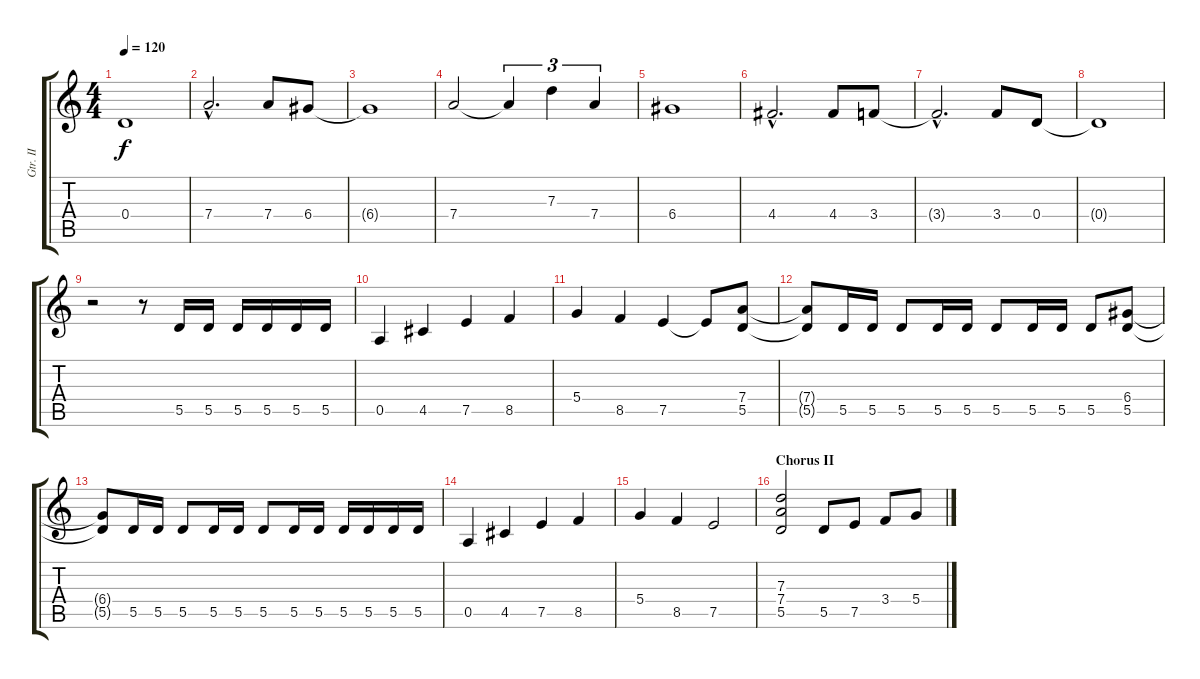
\track ("Gtr. II" "Gtr. II") {instrument distortionguitar}
\staff {score tabs}
\tuning (E4 B3 G3 D3 A2 E2) {hide}
\ts (4 4)
\tempo 120
\clef g2
\ks c
0.4{t}.1{dy f} |
7.4{hac}.2{d} 7.4.8 6.4.8 |
6.4{t}.1 |
7.4.2 7.4{t}.4{tu (3 2)} 7.3.4{tu (3 2)} 7.4.4{tu (3 2)} |
6.4.1 |
4.4{hac}.2{d} 4.4.8 3.4.8 |
3.4{hac t}.2{d} 3.4.8 0.4.8 |
0.4{t}.1 |
r.2 r.8 5.5.16 5.5.16 5.5.16 5.5.16 5.5.16 5.5.16 |
0.5.4 4.5.4 7.5.4 8.5.4 |
5.4.4 8.5.4 7.5.4 7.5{t}.8 (7.4 5.5).8 |
(7.4{t} 5.5{t}).8 5.5.16 5.5.16 5.5.8 5.5.16 5.5.16 5.5.8 5.5.16 5.5.16 5.5.8 (6.4 5.5).8 |
(6.4{t} 5.5{t}).8 5.5.16 5.5.16 5.5.8 5.5.16 5.5.16 5.5.8 5.5.16 5.5.16 5.5.16 5.5.16 5.5.16 5.5.16 |
0.5.4 4.5.4 7.5.4 8.5.4 |
5.4.4 8.5.4 7.5.2 |
\section ("" "Chorus II")
(7.3 7.4 5.5).2 5.5.8 7.5.8 3.4.8 5.4.8
